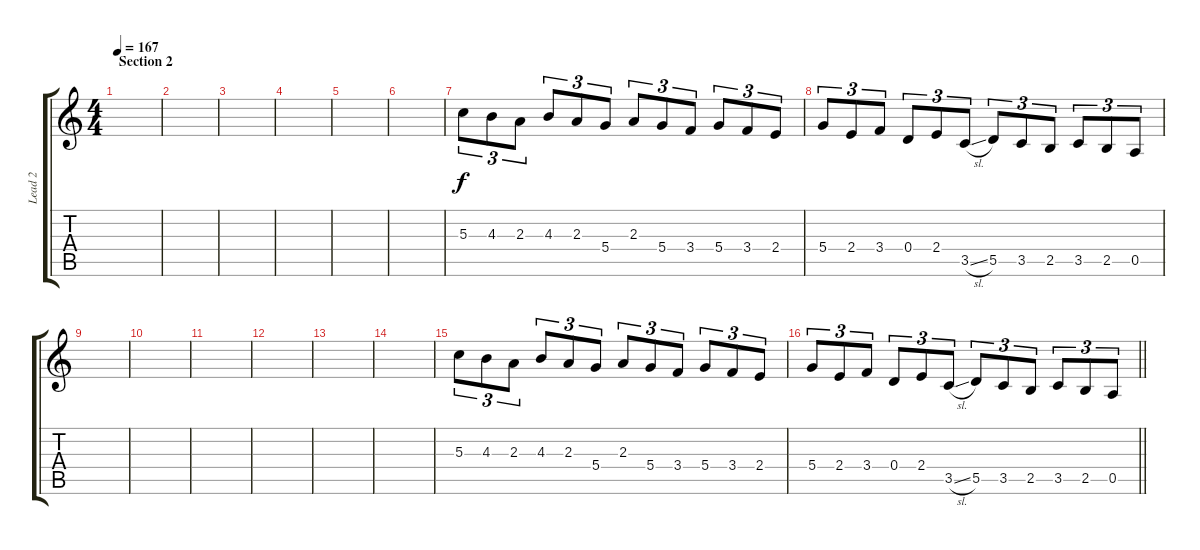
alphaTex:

\track ("Lead 2" "Lead 2") {instrument distortionguitar}
\staff {score tabs}
\tuning (E4 B3 G3 D3 A2 E2) {hide}
\ts (4 4)
\section ("" "Section 2")
\tempo 167
\clef g2
\ks c
|
|
|
|
|
|
5.3.8{tu (3 2)} 4.3.8{tu (3 2)} 2.3.8{tu (3 2)} 4.3.8{tu (3 2)} 2.3.8{tu (3 2)} 5.4.8{tu (3 2)} 2.3.8{tu (3 2)} 5.4.8{tu (3 2)} 3.4.8{tu (3 2)} 5.4.8{tu (3 2)} 3.4.8{tu (3 2)} 2.4.8{tu (3 2)} |
5.4.8{tu (3 2)} 2.4.8{tu (3 2)} 3.4.8{tu (3 2)} 0.4.8{tu (3 2)} 2.4.8{tu (3 2)} 3.5{sl}.8{tu (3 2)} 5.5.8{tu (3 2)} 3.5.8{tu (3 2)} 2.5.8{tu (3 2)} 3.5.8{tu (3 2)} 2.5.8{tu (3 2)} 0.5.8{tu (3 2)} |
|
|
|
|
|
|
5.3.8{tu (3 2)} 4.3.8{tu (3 2)} 2.3.8{tu (3 2)} 4.3.8{tu (3 2)} 2.3.8{tu (3 2)} 5.4.8{tu (3 2)} 2.3.8{tu (3 2)} 5.4.8{tu (3 2)} 3.4.8{tu (3 2)} 5.4.8{tu (3 2)} 3.4.8{tu (3 2)} 2.4.8{tu (3 2)} |
\barLineRight lightlight
5.4.8{tu (3 2)} 2.4.8{tu (3 2)} 3.4.8{tu (3 2)} 0.4.8{tu (3 2)} 2.4.8{tu (3 2)} 3.5{sl}.8{tu (3 2)} 5.5.8{tu (3 2)} 3.5.8{tu (3 2)} 2.5.8{tu (3 2)} 3.5.8{tu (3 2)} 2.5.8{tu (3 2)} 0.5.8{tu (3 2)}
